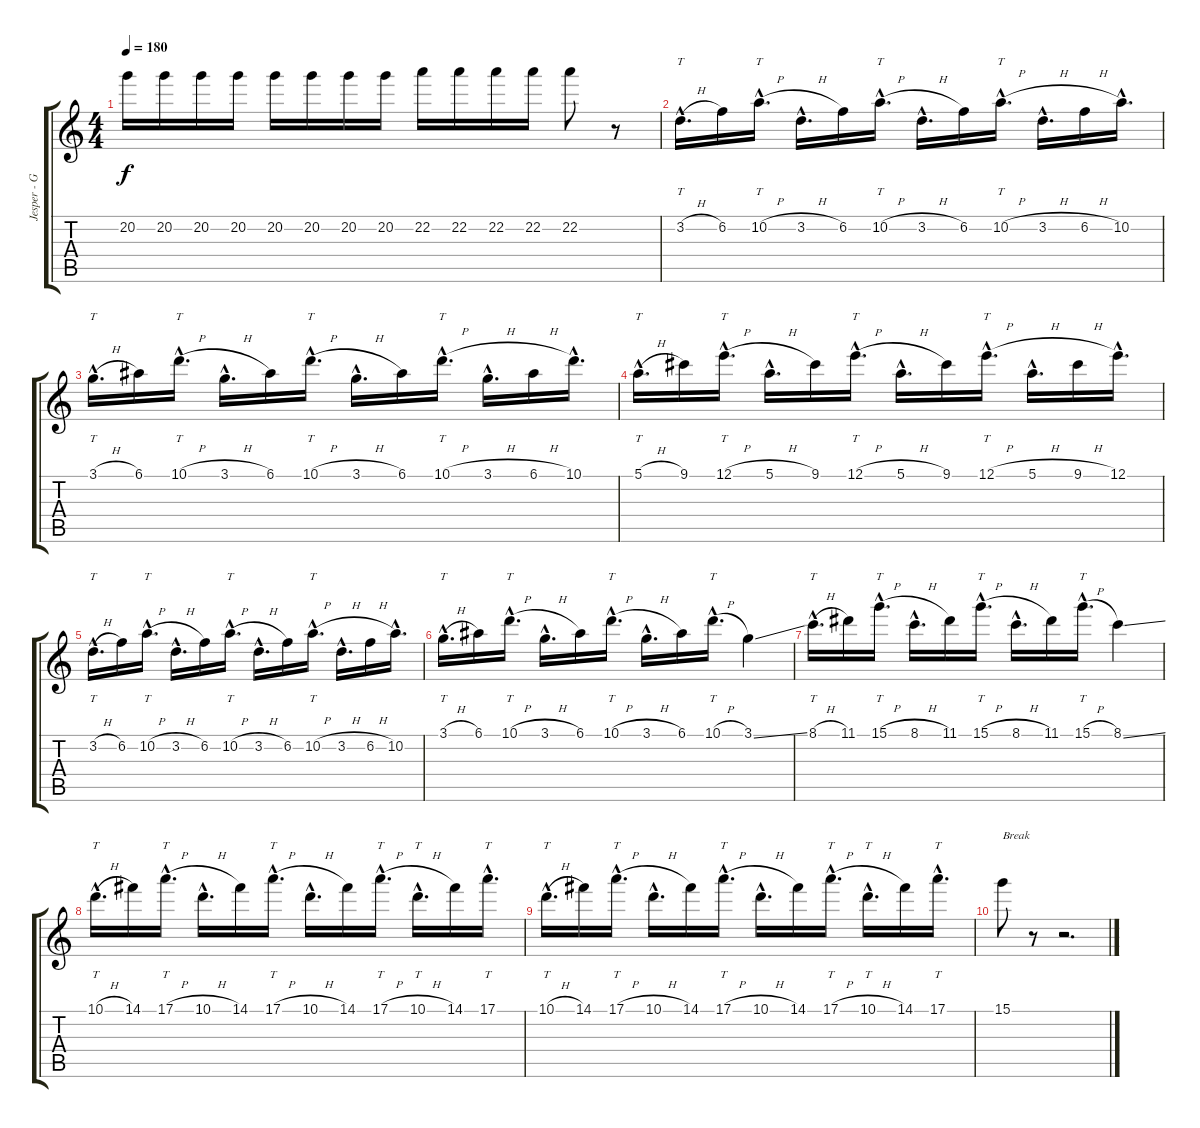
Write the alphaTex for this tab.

\track ("Jesper - Guitar" "Jesper - G") {instrument overdrivenguitar}
\staff {score tabs}
\tuning (E4 B3 G3 D3 A2 E2) {hide}
\ts (4 4)
\tempo 180
\clef g2
\ks c
20.2.16{dy f} 20.2.16 20.2.16 20.2.16 20.2.16 20.2.16 20.2.16 20.2.16 22.2.16 22.2.16 22.2.16 22.2.16 22.2.8 r.8 |
3.2{h hac}.16{tt d} 6.2.16 10.2{h hac}.16{tt d} 3.2{h hac}.16{d} 6.2.16 10.2{h hac}.16{tt d} 3.2{h hac}.16{d} 6.2.16 10.2{h hac}.16{tt d} 3.2{h hac}.16{d} 6.2{h}.16 10.2{hac}.16{d} |
3.1{h hac}.16{tt d} 6.1.16 10.1{h hac}.16{tt d} 3.1{h hac}.16{d} 6.1.16 10.1{h hac}.16{tt d} 3.1{h hac}.16{d} 6.1.16 10.1{h hac}.16{tt d} 3.1{h hac}.16{d} 6.1{h}.16 10.1{hac}.16{d} |
5.1{h hac}.16{tt d} 9.1.16 12.1{h hac}.16{tt d} 5.1{h hac}.16{d} 9.1.16 12.1{h hac}.16{tt d} 5.1{h hac}.16{d} 9.1.16 12.1{h hac}.16{tt d} 5.1{h hac}.16{d} 9.1{h}.16 12.1{hac}.16{d} |
3.2{h hac}.16{tt d} 6.2.16 10.2{h hac}.16{tt d} 3.2{h hac}.16{d} 6.2.16 10.2{h hac}.16{tt d} 3.2{h hac}.16{d} 6.2.16 10.2{h hac}.16{tt d} 3.2{h hac}.16{d} 6.2{h}.16 10.2{hac}.16{d} |
3.1{h hac}.16{tt d} 6.1.16 10.1{h hac}.16{tt d} 3.1{h hac}.16{d} 6.1.16 10.1{h hac}.16{tt d} 3.1{h hac}.16{d} 6.1.16 10.1{h hac}.16{tt d} 3.1{ss}.4 |
8.1{h hac}.16{tt d} 11.1.16 15.1{h hac}.16{tt d} 8.1{h hac}.16{d} 11.1.16 15.1{h hac}.16{tt d} 8.1{h hac}.16{d} 11.1.16 15.1{h hac}.16{tt d} 8.1{ss}.4 |
10.1{h hac}.16{tt d} 14.1.16 17.1{h hac}.16{tt d} 10.1{h hac}.16{d} 14.1.16 17.1{h hac}.16{tt d} 10.1{h hac}.16{d} 14.1.16 17.1{h hac}.16{tt d} 10.1{h hac}.16{tt d} 14.1.16 17.1{hac}.16{tt d} |
10.1{h hac}.16{tt d} 14.1.16 17.1{h hac}.16{tt d} 10.1{h hac}.16{d} 14.1.16 17.1{h hac}.16{tt d} 10.1{h hac}.16{d} 14.1.16 17.1{h hac}.16{tt d} 10.1{h hac}.16{tt d} 14.1.16 17.1{hac}.16{tt d} |
15.1.8{txt "Break"} r.8 r.2{d}
